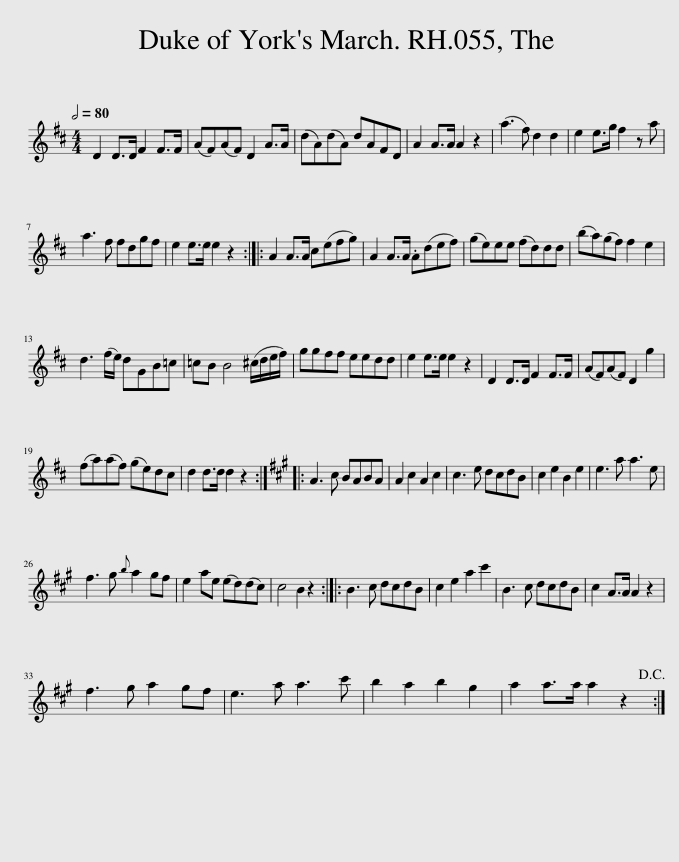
X:1
L:1/8
Q:1/2=80
M:4/4
I:linebreak $
K:D
V:1 treble
V:1
 D2 D>D F2 F>F | (AF)(AF) D2 A>A | (dA)(dA) dAFD | A2 A>A A2 z2 | (a3 f) d2 d2 | %5
 e2 e>g f2 z a |$ a3 f fdgf | e2 e>e e2 z2 :: A2 A>A c(efg) | A2 A>A .A(def) | %10
 (ge)ee (fd)dd | (ba)(gf) f2 e2 |$ d3 (f/e/) dGB=c | =cB B4 (^c/d/e/f/) | ggff eedd | %15
 e2 e>e e2 z2 | D2 D>D F2 F>F | (AF)(AF) D2 g2 |$ (fa)(af) (ge)dc | d2 d>d d2 z2 :: %20
[K:A] A3 c BABA | A2 c2 A2 c2 | c3 e dcdB | c2 e2 B2 e2 | e3 a a3 e |$ %25
 f3 g{b} a2 gf | e2 ae (ed)(dc) | c4 B2 z2 :: B3 c dcdB | c2 e2 a2 c'2 | %30
 B3 c dcdB | c2 A>A A2 z2 |$ f3 g a2 gf | e3 a a3 c' | b2 a2 b2 g2 | %35
 a2 a>a a2 z2!D.C.! :| %36
